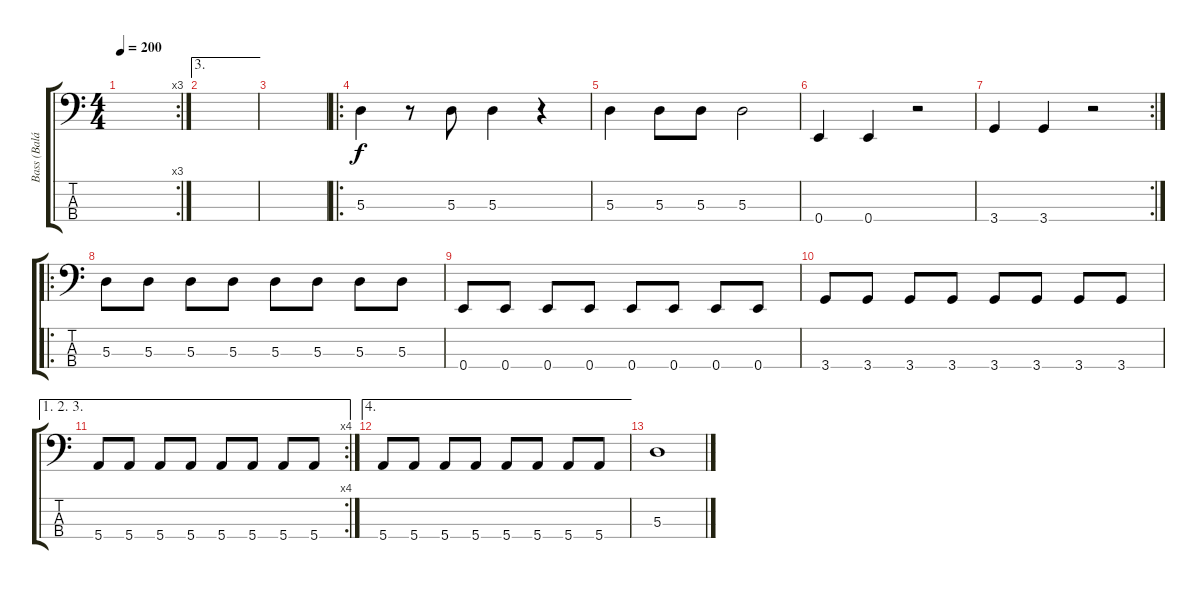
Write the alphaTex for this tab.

\track ("Bass (Balázs Sebestény)" "Bass (Balá") {instrument electricbassfinger}
\staff {score tabs}
\tuning (G2 D2 A1 E1) {hide}
\rc 3
\ts (4 4)
\tempo 200
\clef f4
\ks c
|
\ae 3
|
|
\ro
5.3.4 r.8 5.3.8 5.3.4 r.4 |
5.3.4 5.3.8 5.3.8 5.3.2 |
0.4.4 0.4.4 r.2 |
\rc 2
3.4.4 3.4.4 r.2 |
\ro
5.3.8 5.3.8 5.3.8 5.3.8 5.3.8 5.3.8 5.3.8 5.3.8 |
0.4.8 0.4.8 0.4.8 0.4.8 0.4.8 0.4.8 0.4.8 0.4.8 |
3.4.8 3.4.8 3.4.8 3.4.8 3.4.8 3.4.8 3.4.8 3.4.8 |
\ae (1 2 3)
\rc 4
5.4.8 5.4.8 5.4.8 5.4.8 5.4.8 5.4.8 5.4.8 5.4.8 |
\ae 4
5.4.8 5.4.8 5.4.8 5.4.8 5.4.8 5.4.8 5.4.8 5.4.8 |
5.3.1
